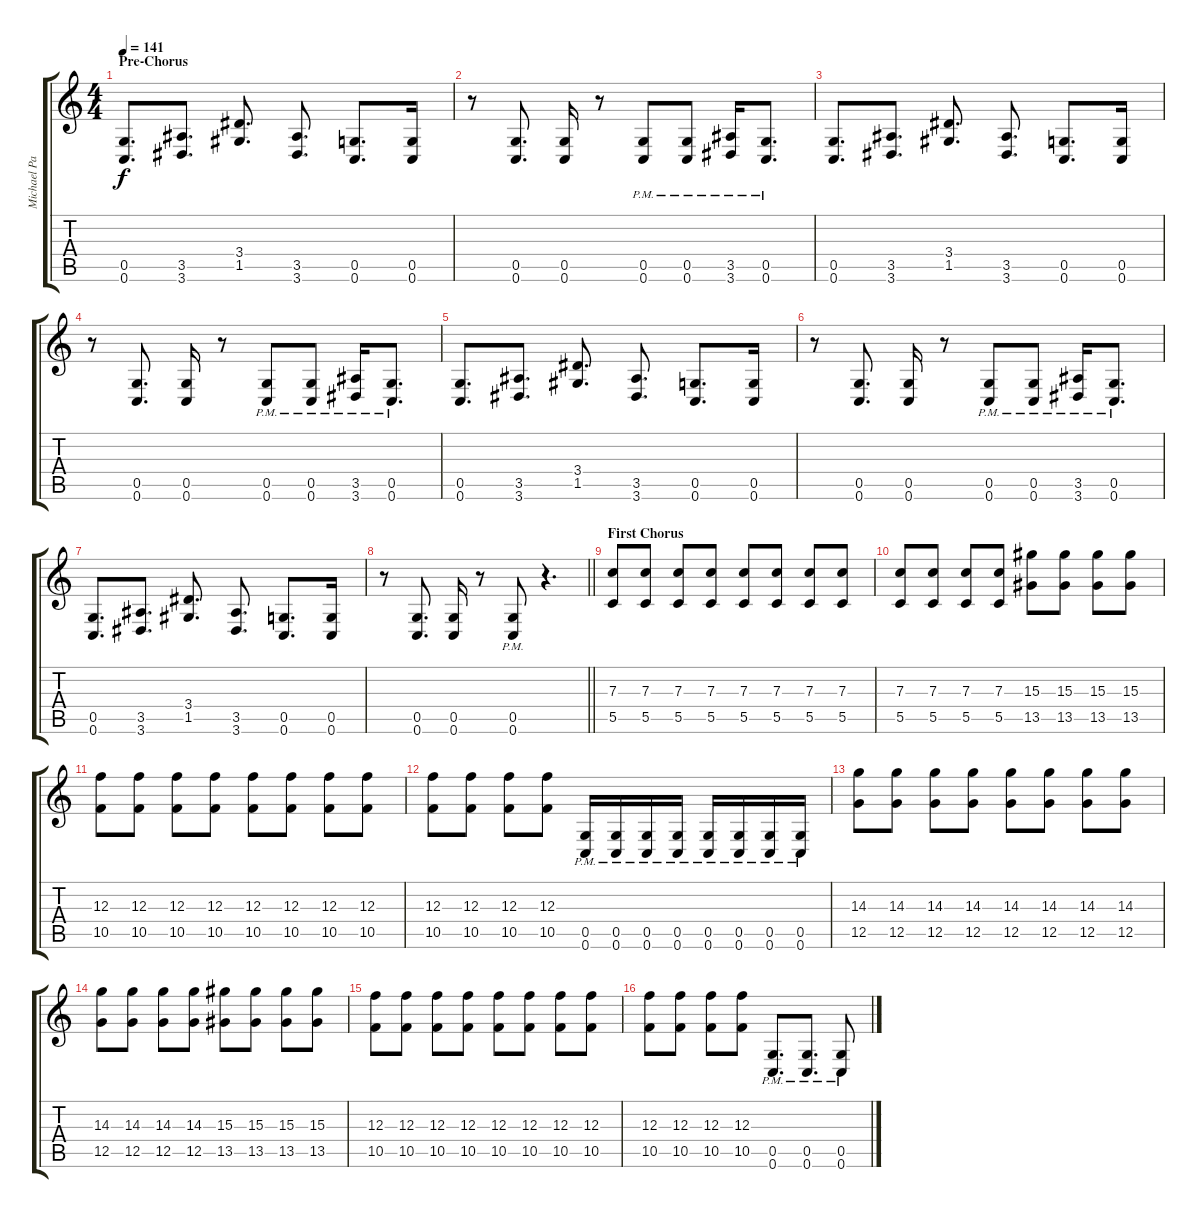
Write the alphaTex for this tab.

\track ("Michael Padget" "Michael Pa") {instrument distortionguitar}
\staff {score tabs}
\tuning (D4 A3 F3 C3 G2 C2) {hide}
\ts (4 4)
\section ("" "Pre-Chorus")
\tempo 141
\clef g2
\ks c
(0.5 0.6).8{d dy f} (3.5 3.6).8{d} (3.4 1.5).8{d} (3.5 3.6).8{d} (0.5 0.6).8{d} (0.5 0.6).16 |
r.8 (0.5 0.6).8{d} (0.5 0.6).16 r.8 (0.5{pm} 0.6{pm}).8 (0.5{pm} 0.6{pm}).8 (3.5{pm} 3.6{pm}).16 (0.5{pm} 0.6{pm}).8{d} |
(0.5 0.6).8{d} (3.5 3.6).8{d} (3.4 1.5).8{d} (3.5 3.6).8{d} (0.5 0.6).8{d} (0.5 0.6).16 |
r.8 (0.5 0.6).8{d} (0.5 0.6).16 r.8 (0.5{pm} 0.6{pm}).8 (0.5{pm} 0.6{pm}).8 (3.5{pm} 3.6{pm}).16 (0.5{pm} 0.6{pm}).8{d} |
(0.5 0.6).8{d} (3.5 3.6).8{d} (3.4 1.5).8{d} (3.5 3.6).8{d} (0.5 0.6).8{d} (0.5 0.6).16 |
r.8 (0.5 0.6).8{d} (0.5 0.6).16 r.8 (0.5{pm} 0.6{pm}).8 (0.5{pm} 0.6{pm}).8 (3.5{pm} 3.6{pm}).16 (0.5{pm} 0.6{pm}).8{d} |
(0.5 0.6).8{d} (3.5 3.6).8{d} (3.4 1.5).8{d} (3.5 3.6).8{d} (0.5 0.6).8{d} (0.5 0.6).16 |
\barLineRight lightlight
r.8 (0.5 0.6).8{d} (0.5 0.6).16 r.8 (0.5{pm} 0.6{pm}).8 r.4{d} |
\section ("" "First Chorus")
(7.3 5.5).8 (7.3 5.5).8 (7.3 5.5).8 (7.3 5.5).8 (7.3 5.5).8 (7.3 5.5).8 (7.3 5.5).8 (7.3 5.5).8 |
(7.3 5.5).8 (7.3 5.5).8 (7.3 5.5).8 (7.3 5.5).8 (15.3 13.5).8 (15.3 13.5).8 (15.3 13.5).8 (15.3 13.5).8 |
(12.3 10.5).8 (12.3 10.5).8 (12.3 10.5).8 (12.3 10.5).8 (12.3 10.5).8 (12.3 10.5).8 (12.3 10.5).8 (12.3 10.5).8 |
(12.3 10.5).8 (12.3 10.5).8 (12.3 10.5).8 (12.3 10.5).8 (0.5{pm} 0.6{pm}).16 (0.5{pm} 0.6{pm}).16 (0.5{pm} 0.6{pm}).16 (0.5{pm} 0.6{pm}).16 (0.5{pm} 0.6{pm}).16 (0.5{pm} 0.6{pm}).16 (0.5{pm} 0.6{pm}).16 (0.5{pm} 0.6{pm}).16 |
(14.3 12.5).8 (14.3 12.5).8 (14.3 12.5).8 (14.3 12.5).8 (14.3 12.5).8 (14.3 12.5).8 (14.3 12.5).8 (14.3 12.5).8 |
(14.3 12.5).8 (14.3 12.5).8 (14.3 12.5).8 (14.3 12.5).8 (15.3 13.5).8 (15.3 13.5).8 (15.3 13.5).8 (15.3 13.5).8 |
(12.3 10.5).8 (12.3 10.5).8 (12.3 10.5).8 (12.3 10.5).8 (12.3 10.5).8 (12.3 10.5).8 (12.3 10.5).8 (12.3 10.5).8 |
(12.3 10.5).8 (12.3 10.5).8 (12.3 10.5).8 (12.3 10.5).8 (0.5{pm} 0.6{pm}).8{d} (0.5{pm} 0.6{pm}).8{d} (0.5{pm} 0.6{pm}).8
